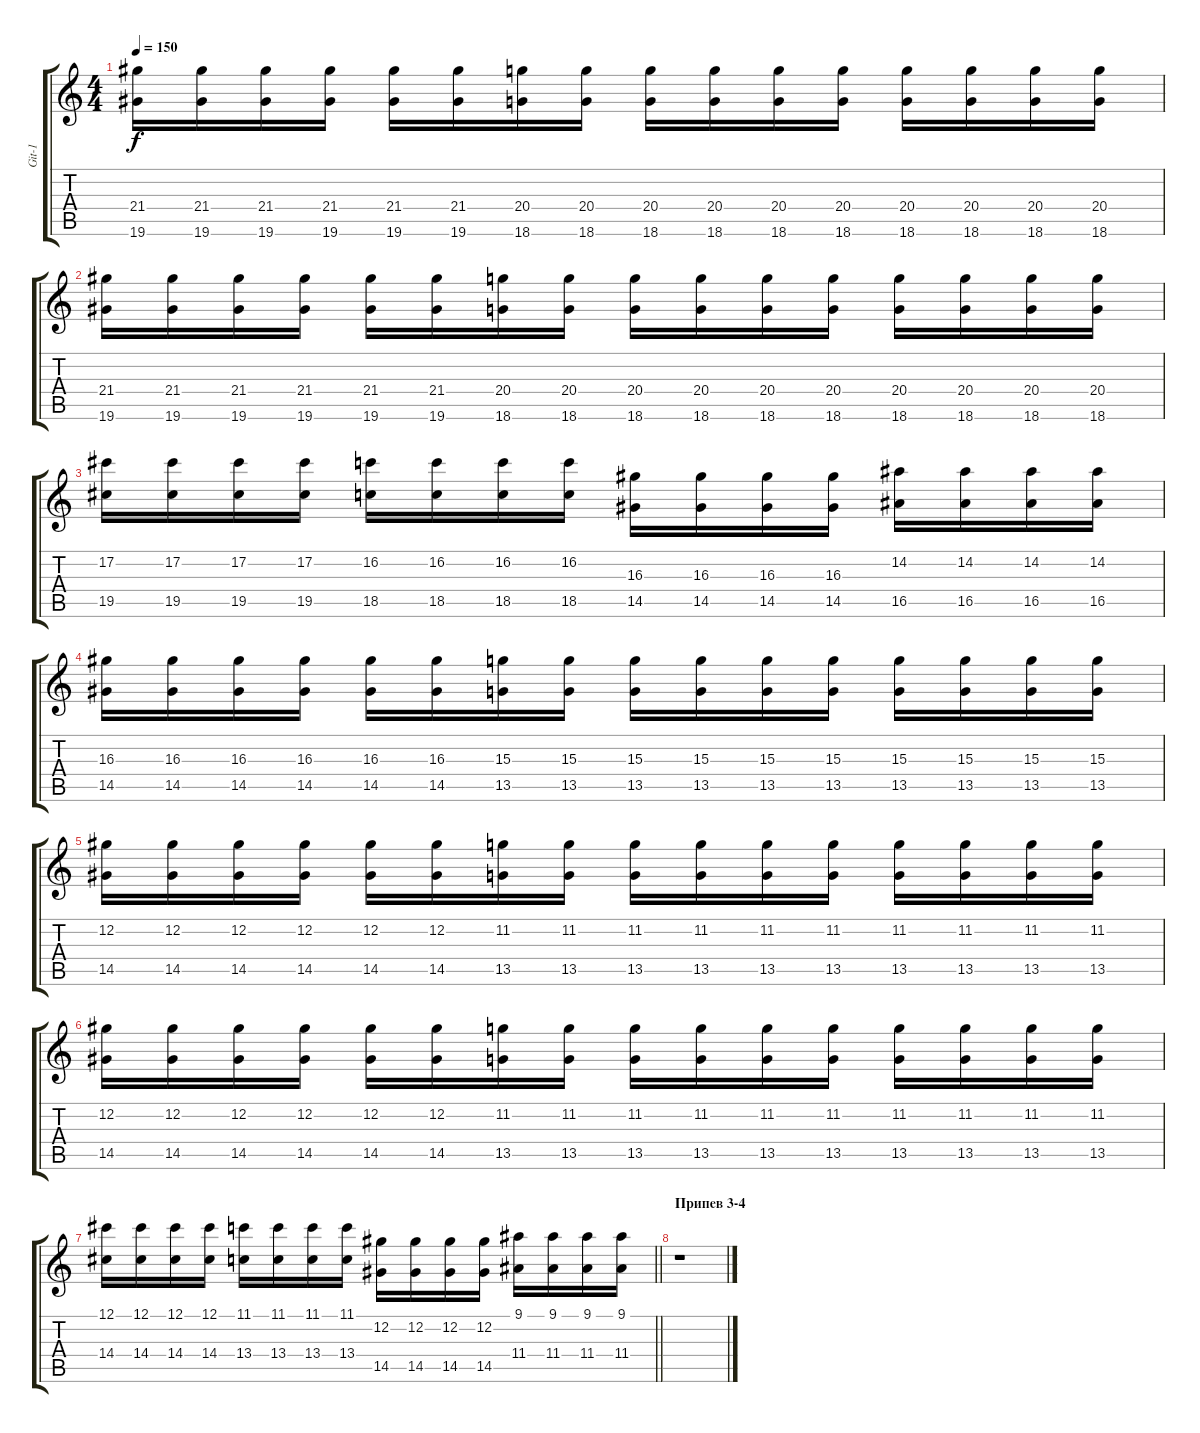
\track ("Git-1" "Git-1") {instrument overdrivenguitar}
\staff {score tabs}
\tuning (Db4 Ab3 E3 B2 Gb2 Db2) {hide}
\ts (4 4)
\tempo 150
\clef g2
\ks c
(21.4 19.6).16{dy f} (21.4 19.6).16 (21.4 19.6).16 (21.4 19.6).16 (21.4 19.6).16 (21.4 19.6).16 (20.4 18.6).16 (20.4 18.6).16 (20.4 18.6).16 (20.4 18.6).16 (20.4 18.6).16 (20.4 18.6).16 (20.4 18.6).16 (20.4 18.6).16 (20.4 18.6).16 (20.4 18.6).16 |
(21.4 19.6).16 (21.4 19.6).16 (21.4 19.6).16 (21.4 19.6).16 (21.4 19.6).16 (21.4 19.6).16 (20.4 18.6).16 (20.4 18.6).16 (20.4 18.6).16 (20.4 18.6).16 (20.4 18.6).16 (20.4 18.6).16 (20.4 18.6).16 (20.4 18.6).16 (20.4 18.6).16 (20.4 18.6).16 |
(17.2 19.5).16 (17.2 19.5).16 (17.2 19.5).16 (17.2 19.5).16 (16.2 18.5).16 (16.2 18.5).16 (16.2 18.5).16 (16.2 18.5).16 (16.3 14.5).16 (16.3 14.5).16 (16.3 14.5).16 (16.3 14.5).16 (14.2 16.5).16 (14.2 16.5).16 (14.2 16.5).16 (14.2 16.5).16 |
(16.3 14.5).16 (16.3 14.5).16 (16.3 14.5).16 (16.3 14.5).16 (16.3 14.5).16 (16.3 14.5).16 (15.3 13.5).16 (15.3 13.5).16 (15.3 13.5).16 (15.3 13.5).16 (15.3 13.5).16 (15.3 13.5).16 (15.3 13.5).16 (15.3 13.5).16 (15.3 13.5).16 (15.3 13.5).16 |
(12.2 14.5).16 (12.2 14.5).16 (12.2 14.5).16 (12.2 14.5).16 (12.2 14.5).16 (12.2 14.5).16 (11.2 13.5).16 (11.2 13.5).16 (11.2 13.5).16 (11.2 13.5).16 (11.2 13.5).16 (11.2 13.5).16 (11.2 13.5).16 (11.2 13.5).16 (11.2 13.5).16 (11.2 13.5).16 |
(12.2 14.5).16 (12.2 14.5).16 (12.2 14.5).16 (12.2 14.5).16 (12.2 14.5).16 (12.2 14.5).16 (11.2 13.5).16 (11.2 13.5).16 (11.2 13.5).16 (11.2 13.5).16 (11.2 13.5).16 (11.2 13.5).16 (11.2 13.5).16 (11.2 13.5).16 (11.2 13.5).16 (11.2 13.5).16 |
\barLineRight lightlight
(12.1 14.4).16 (12.1 14.4).16 (12.1 14.4).16 (12.1 14.4).16 (11.1 13.4).16 (11.1 13.4).16 (11.1 13.4).16 (11.1 13.4).16 (12.2 14.5).16 (12.2 14.5).16 (12.2 14.5).16 (12.2 14.5).16 (9.1 11.4).16 (9.1 11.4).16 (9.1 11.4).16 (9.1 11.4).16 |
\section ("" "Припев 3-4")
r.1
